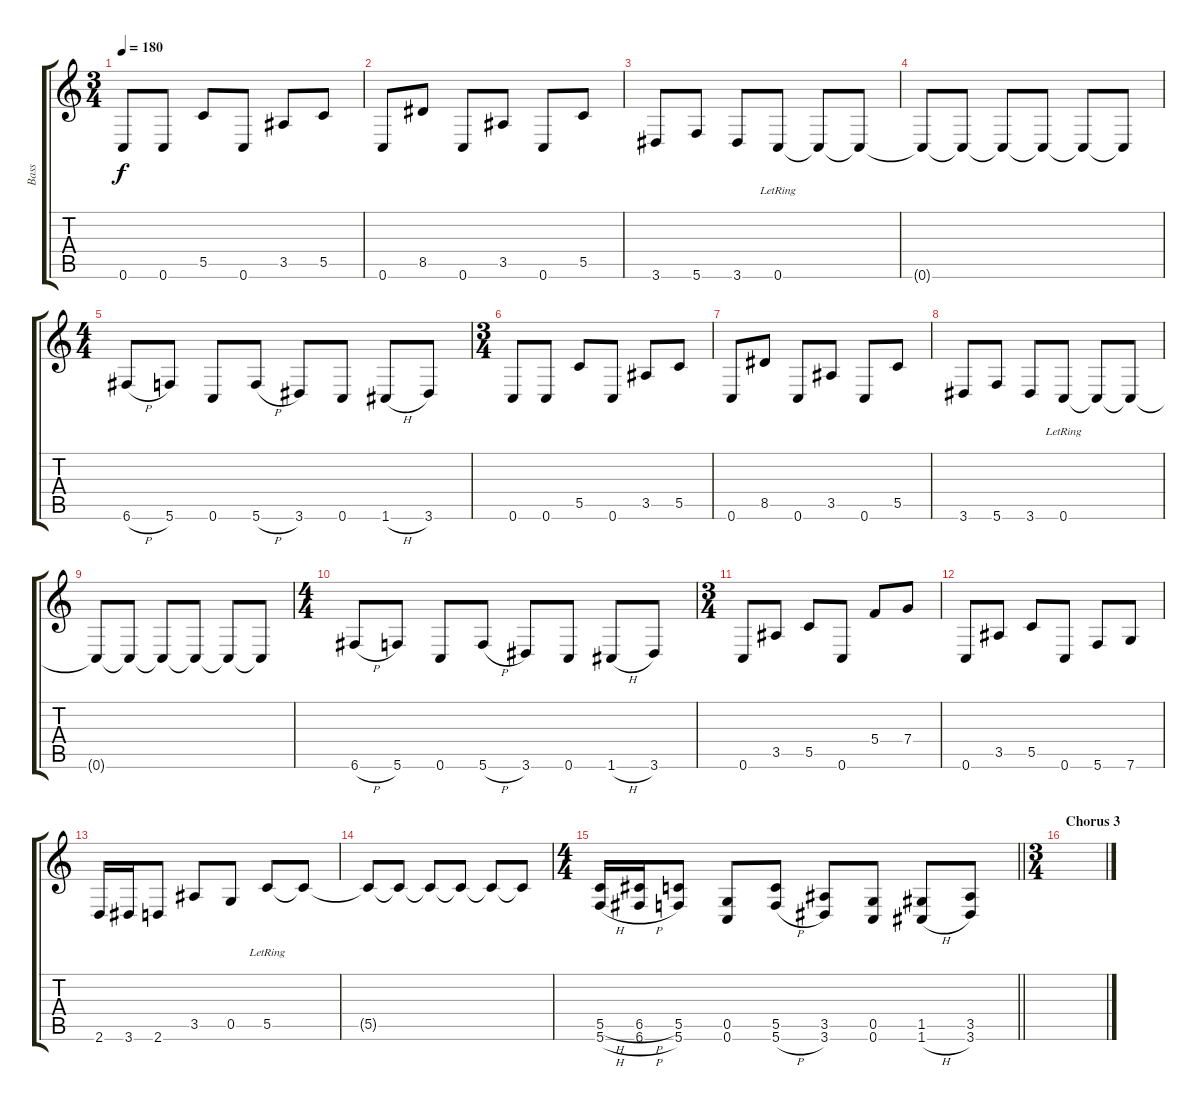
\track ("Bass" "Bass") {instrument electricbasspick}
\staff {score tabs}
\tuning (D4 A3 F3 C3 G2 C2) {hide}
\ts (3 4)
\tempo 180
\clef g2
\ks c
0.6.8{dy f} 0.6.8 5.5.8 0.6.8 3.5.8 5.5.8 |
0.6.8 8.5.8 0.6.8 3.5.8 0.6.8 5.5.8 |
3.6.8 5.6.8 3.6.8 0.6{lr}.8 0.6{t}.8 0.6{t}.8 |
0.6{t}.8 0.6{t}.8 0.6{t}.8 0.6{t}.8 0.6{t}.8 0.6{t}.8 |
\ts (4 4)
6.6{h}.8 5.6.8 0.6.8 5.6{h}.8 3.6.8 0.6.8 1.6{h}.8 3.6.8 |
\ts (3 4)
0.6.8 0.6.8 5.5.8 0.6.8 3.5.8 5.5.8 |
0.6.8 8.5.8 0.6.8 3.5.8 0.6.8 5.5.8 |
3.6.8 5.6.8 3.6.8 0.6{lr}.8 0.6{t}.8 0.6{t}.8 |
0.6{t}.8 0.6{t}.8 0.6{t}.8 0.6{t}.8 0.6{t}.8 0.6{t}.8 |
\ts (4 4)
6.6{h}.8 5.6.8 0.6.8 5.6{h}.8 3.6.8 0.6.8 1.6{h}.8 3.6.8 |
\ts (3 4)
0.6.8 3.5.8 5.5.8 0.6.8 5.4.8 7.4.8 |
0.6.8 3.5.8 5.5.8 0.6.8 5.6.8 7.6.8 |
2.6.16 3.6.16 2.6.8 3.5.8 0.5.8 5.5{lr}.8 5.5{t}.8 |
5.5{t}.8 5.5{t}.8 5.5{t}.8 5.5{t}.8 5.5{t}.8 5.5{t}.8 |
\ts (4 4)
\barLineRight lightlight
(5.5{h} 5.6{h}).16 (6.5{h} 6.6{h}).16 (5.5 5.6).8 (0.5 0.6).8 (5.5 5.6{h}).8 (3.5 3.6).8 (0.5 0.6).8 (1.5 1.6{h}).8 (3.5 3.6).8 |
\ts (3 4)
\section ("" "Chorus 3")
